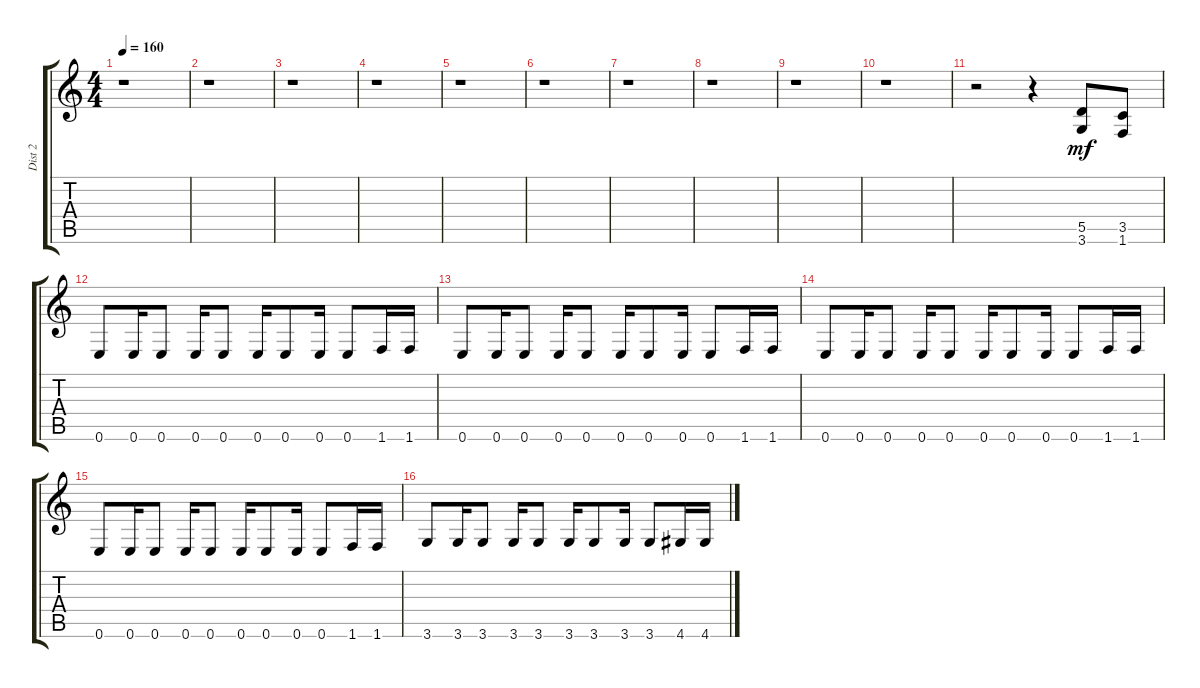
\track ("Dist 2" "Dist 2") {instrument overdrivenguitar}
\staff {score tabs}
\tuning (E4 B3 G3 D3 A2 E2) {hide}
\ts (4 4)
\tempo 160
\clef g2
\ks c
r.1{dy f} |
r.1 |
r.1 |
r.1 |
r.1 |
r.1 |
r.1 |
r.1 |
r.1 |
r.1 |
r.2 r.4 (5.5 3.6).8{dy mf volume 14} (3.5 1.6).8 |
0.6.8{volume 15} 0.6.16 0.6.8 0.6.16 0.6.8 0.6.16 0.6.8 0.6.16 0.6.8 1.6.16 1.6.16 |
0.6.8 0.6.16 0.6.8 0.6.16 0.6.8 0.6.16 0.6.8 0.6.16 0.6.8 1.6.16 1.6.16 |
0.6.8 0.6.16 0.6.8 0.6.16 0.6.8 0.6.16 0.6.8 0.6.16 0.6.8 1.6.16 1.6.16 |
0.6.8 0.6.16 0.6.8 0.6.16 0.6.8 0.6.16 0.6.8 0.6.16 0.6.8 1.6.16 1.6.16 |
3.6.8 3.6.16 3.6.8 3.6.16 3.6.8 3.6.16 3.6.8 3.6.16 3.6.8 4.6.16 4.6.16
